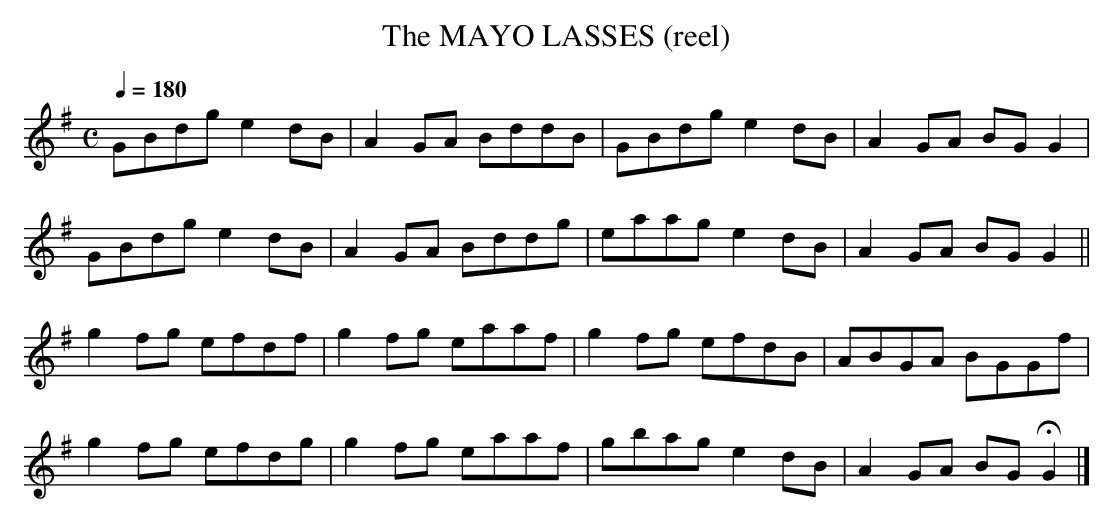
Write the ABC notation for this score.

X:1
T:MAYO LASSES (reel), The
M:C
L:1/8
Q:1/4=180
K:G
GBdg e2dB|A2GA BddB|GBdg e2dB|A2GA BGG2|
GBdg e2dB|A2GA Bddg|eaag e2dB|A2GA BGG2||
g2fg efdf|g2fg eaaf|g2fg efdB|ABGA BGGf|
g2fg efdg|g2fg eaaf|gbag e2dB|A2GA BGHG2|]
